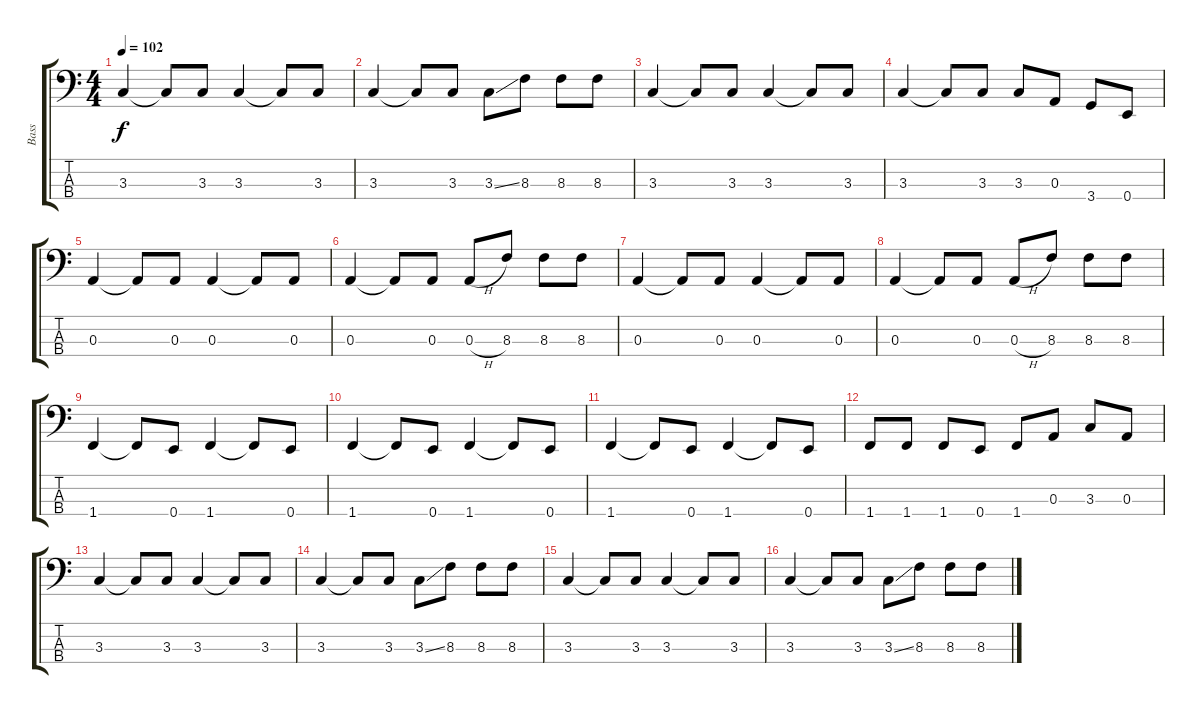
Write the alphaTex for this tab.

\track ("Bass" "Bass") {instrument electricbassfinger}
\staff {score tabs}
\tuning (G2 D2 A1 E1) {hide}
\ts (4 4)
\tempo 102
\clef f4
\ks c
3.3.4{dy f} 3.3{t}.8 3.3.8 3.3.4 3.3{t}.8 3.3.8 |
3.3.4 3.3{t}.8 3.3.8 3.3{ss}.8 8.3.8 8.3.8 8.3.8 |
3.3.4 3.3{t}.8 3.3.8 3.3.4 3.3{t}.8 3.3.8 |
3.3.4 3.3{t}.8 3.3.8 3.3.8 0.3.8 3.4.8 0.4.8 |
0.3.4 0.3{t}.8 0.3.8 0.3.4 0.3{t}.8 0.3.8 |
0.3.4 0.3{t}.8 0.3.8 0.3{h}.8 8.3.8 8.3.8 8.3.8 |
0.3.4 0.3{t}.8 0.3.8 0.3.4 0.3{t}.8 0.3.8 |
0.3.4 0.3{t}.8 0.3.8 0.3{h}.8 8.3.8 8.3.8 8.3.8 |
1.4.4 1.4{t}.8 0.4.8 1.4.4 1.4{t}.8 0.4.8 |
1.4.4 1.4{t}.8 0.4.8 1.4.4 1.4{t}.8 0.4.8 |
1.4.4 1.4{t}.8 0.4.8 1.4.4 1.4{t}.8 0.4.8 |
1.4.8 1.4.8 1.4.8 0.4.8 1.4.8 0.3.8 3.3.8 0.3.8 |
3.3.4 3.3{t}.8 3.3.8 3.3.4 3.3{t}.8 3.3.8 |
3.3.4 3.3{t}.8 3.3.8 3.3{ss}.8 8.3.8 8.3.8 8.3.8 |
3.3.4 3.3{t}.8 3.3.8 3.3.4 3.3{t}.8 3.3.8 |
3.3.4 3.3{t}.8 3.3.8 3.3{ss}.8 8.3.8 8.3.8 8.3.8
